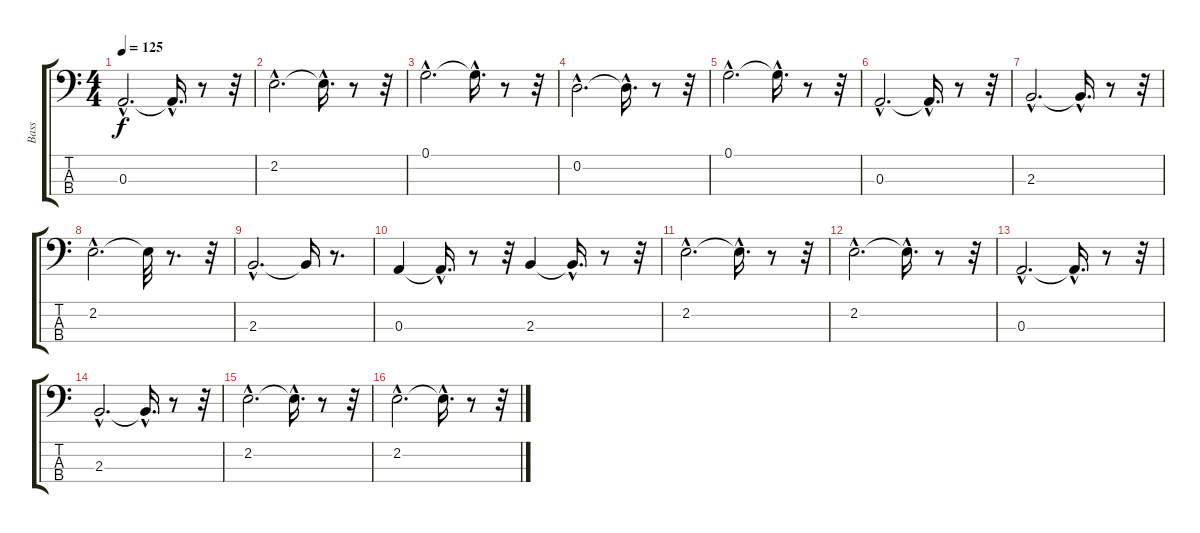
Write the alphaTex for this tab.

\track ("Bass" "Bass") {instrument electricbassfinger}
\staff {score tabs}
\tuning (G2 D2 A1 E1) {hide}
\ts (4 4)
\tempo 125
\clef f4
\ks c
0.3{hac}.2{d dy f} 0.3{hac t}.16{d} r.8 r.32 |
2.2{hac}.2{d} 2.2{hac t}.16{d} r.8 r.32 |
0.1{hac}.2{d} 0.1{hac t}.16{d} r.8 r.32 |
0.2{hac}.2{d} 0.2{hac t}.16{d} r.8 r.32 |
0.1{hac}.2{d} 0.1{hac t}.16{d} r.8 r.32 |
0.3{hac}.2{d} 0.3{hac t}.16{d} r.8 r.32 |
2.3{hac}.2{d} 2.3{hac t}.16{d} r.8 r.32 |
2.2{hac}.2{d} 2.2{t}.32 r.8{d} r.32 |
2.3{hac}.2{d} 2.3{t}.16 r.8{d} |
0.3.4 0.3{hac t}.16{d} r.8 r.32 2.3.4 2.3{hac t}.16{d} r.8 r.32 |
2.2{hac}.2{d} 2.2{hac t}.16{d} r.8 r.32 |
2.2{hac}.2{d} 2.2{hac t}.16{d} r.8 r.32 |
0.3{hac}.2{d} 0.3{hac t}.16{d} r.8 r.32 |
2.3{hac}.2{d} 2.3{hac t}.16{d} r.8 r.32 |
2.2{hac}.2{d} 2.2{hac t}.16{d} r.8 r.32 |
2.2{hac}.2{d} 2.2{hac t}.16{d} r.8 r.32
